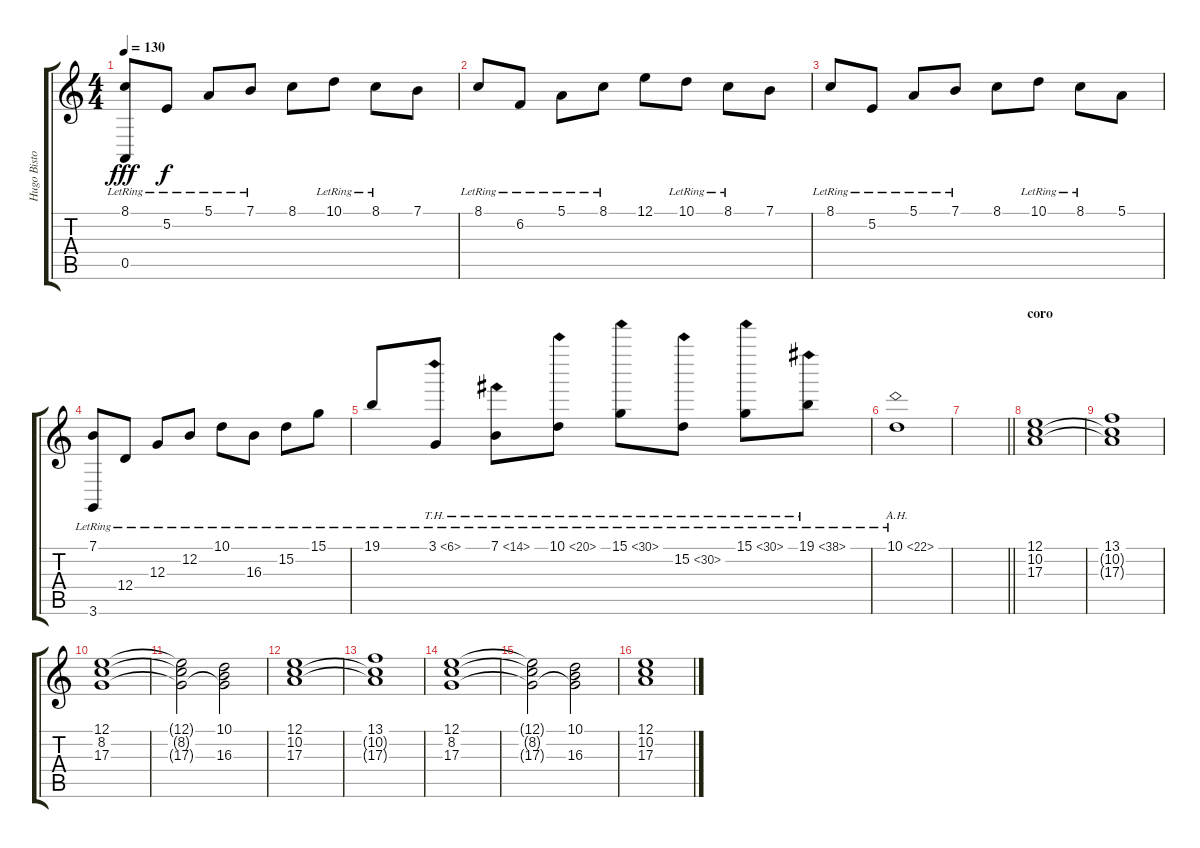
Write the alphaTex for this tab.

\track ("Hugo Bistolfi" "Hugo Bisto") {instrument choiraahs}
\staff {score tabs}
\tuning (E4 B3 G3 D3 A2 E2) {hide}
\ts (4 4)
\tempo 130
\clef g2
\ks c
(8.1{lr} 0.5{lr}).8{dy fff} 5.2{lr}.8{dy f} 5.1{lr}.8 7.1{lr}.8 8.1.8 10.1{lr}.8 8.1{lr}.8 7.1.8 |
8.1{lr}.8 6.2{lr}.8 5.1{lr}.8 8.1{lr}.8 12.1.8 10.1{lr}.8 8.1{lr}.8 7.1.8 |
8.1{lr}.8 5.2{lr}.8 5.1{lr}.8 7.1{lr}.8 8.1.8 10.1{lr}.8 8.1{lr}.8 5.1.8 |
(7.1{lr} 3.6{lr}).8 12.4{lr}.8 12.3{lr}.8 12.2{lr}.8 10.1{lr}.8 16.3{lr}.8 15.2{lr}.8 15.1{lr}.8 |
19.1{lr}.8 3.1{th 3 lr}.8 7.1{th 7 lr}.8 10.1{th 10 lr}.8 15.1{th 15 lr}.8 15.2{th 15 lr}.8 15.1{th 15 lr}.8 19.1{th 19 lr}.8 |
10.1{ah 12 lr}.1 |
\barLineRight lightlight
|
\section ("" "coro")
(12.1 10.2 17.3).1{volume 10 instrument choiraahs} |
(13.1 10.2{t} 17.3{t}).1 |
(12.1 8.2 17.3).1 |
(12.1{t} 8.2{t} 17.3{t}).2 (10.1 8.2{t} 16.3).2 |
(12.1 10.2 17.3).1 |
(13.1 10.2{t} 17.3{t}).1 |
(12.1 8.2 17.3).1 |
(12.1{t} 8.2{t} 17.3{t}).2 (10.1 8.2{t} 16.3).2 |
(12.1 10.2 17.3).1
